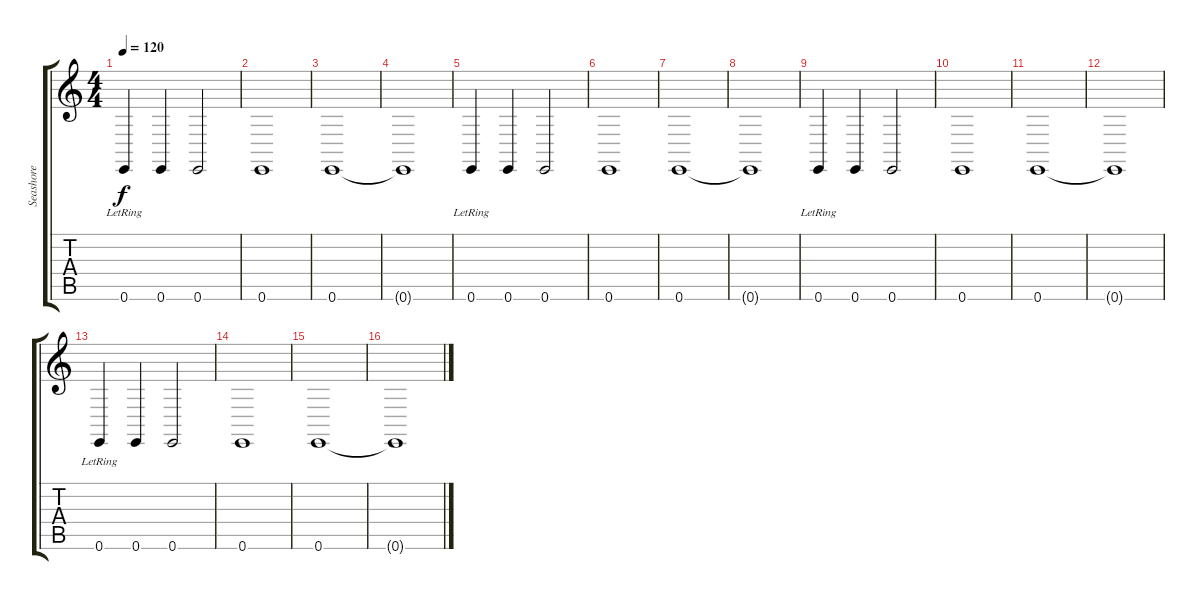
\track ("Seashore" "Seashore") {instrument seashore}
\staff {score tabs}
\tuning (E4 B3 G3 D3 A2 E2) {hide}
\ts (4 4)
\tempo 120
\clef g2
\ks c
0.6{lr}.4{dy f instrument seashore} 0.6.4 0.6.2 |
0.6.1 |
0.6.1 |
0.6{t}.1 |
0.6{lr}.4 0.6.4 0.6.2 |
0.6.1 |
0.6.1 |
0.6{t}.1 |
0.6{lr}.4 0.6.4 0.6.2 |
0.6.1 |
0.6.1 |
0.6{t}.1 |
0.6{lr}.4 0.6.4 0.6.2 |
0.6.1 |
0.6.1 |
0.6{t}.1
